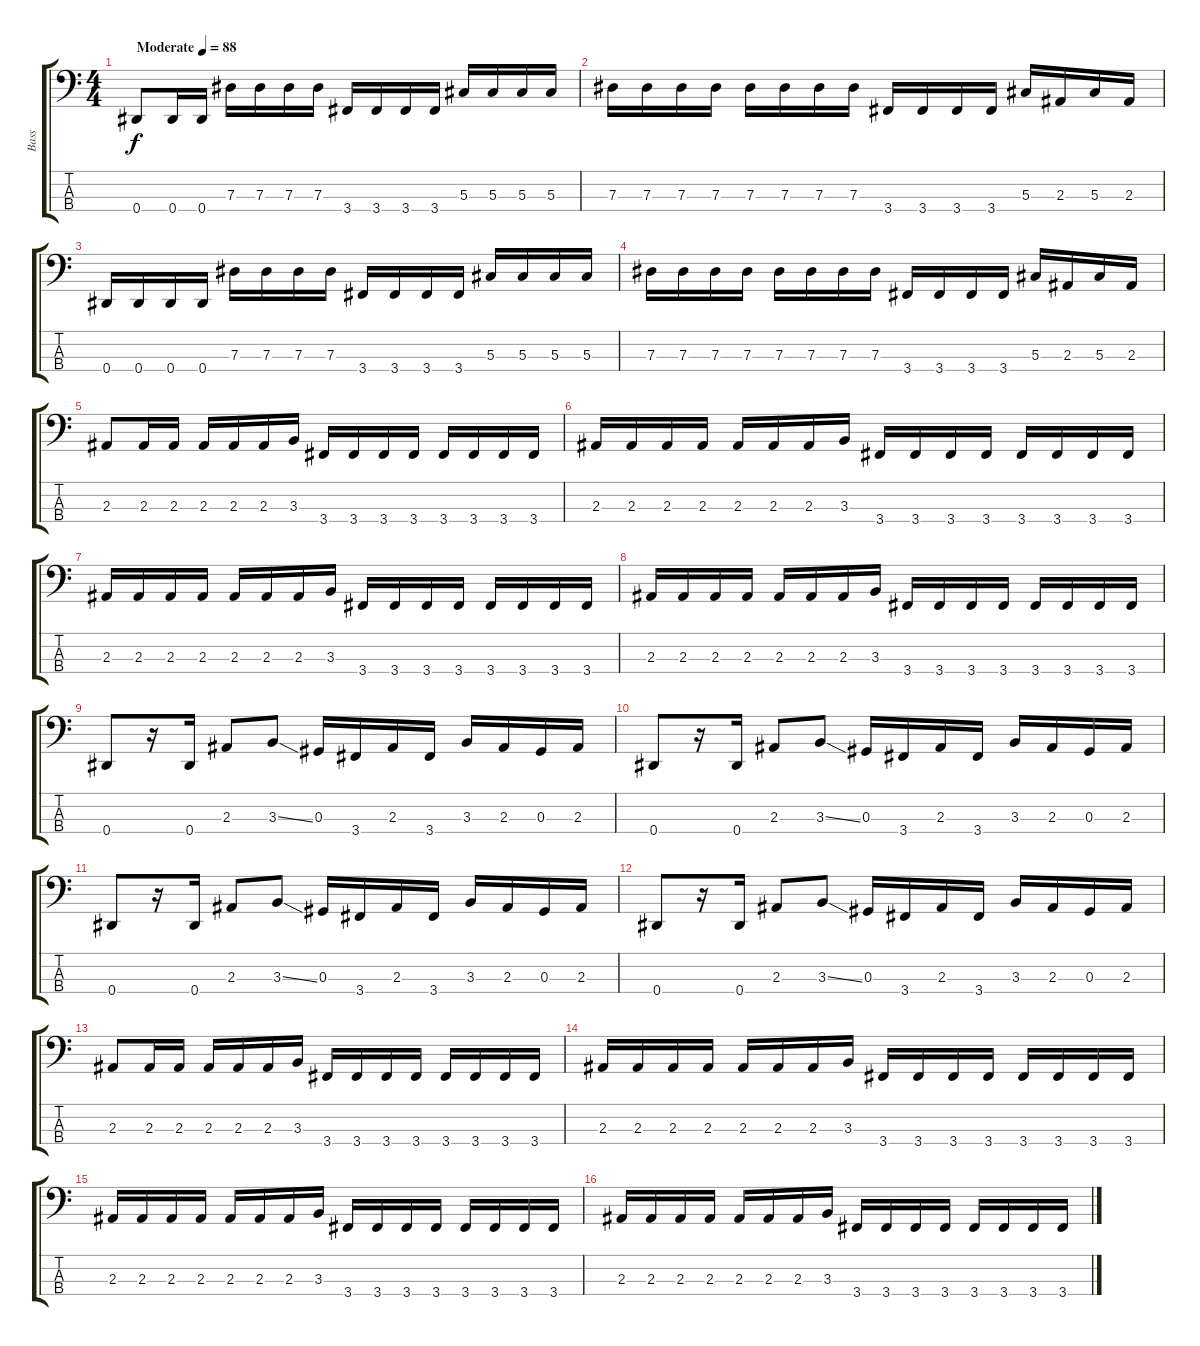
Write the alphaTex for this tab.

\track ("Bass" "Bass") {instrument electricbassfinger}
\staff {score tabs}
\tuning (Gb2 Db2 Ab1 Eb1) {hide}
\ts (4 4)
\tempo (88 "Moderate")
\clef f4
\ks c
0.4.8{dy f instrument electricbassfinger} 0.4.16 0.4.16 7.3.16 7.3.16 7.3.16 7.3.16 3.4.16 3.4.16 3.4.16 3.4.16 5.3.16 5.3.16 5.3.16 5.3.16 |
7.3.16 7.3.16 7.3.16 7.3.16 7.3.16 7.3.16 7.3.16 7.3.16 3.4.16 3.4.16 3.4.16 3.4.16 5.3.16 2.3.16 5.3.16 2.3.16 |
0.4.16 0.4.16 0.4.16 0.4.16 7.3.16 7.3.16 7.3.16 7.3.16 3.4.16 3.4.16 3.4.16 3.4.16 5.3.16 5.3.16 5.3.16 5.3.16 |
7.3.16 7.3.16 7.3.16 7.3.16 7.3.16 7.3.16 7.3.16 7.3.16 3.4.16 3.4.16 3.4.16 3.4.16 5.3.16 2.3.16 5.3.16 2.3.16 |
2.3.8 2.3.16 2.3.16 2.3.16 2.3.16 2.3.16 3.3.16 3.4.16 3.4.16 3.4.16 3.4.16 3.4.16 3.4.16 3.4.16 3.4.16 |
2.3.16 2.3.16 2.3.16 2.3.16 2.3.16 2.3.16 2.3.16 3.3.16 3.4.16 3.4.16 3.4.16 3.4.16 3.4.16 3.4.16 3.4.16 3.4.16 |
2.3.16 2.3.16 2.3.16 2.3.16 2.3.16 2.3.16 2.3.16 3.3.16 3.4.16 3.4.16 3.4.16 3.4.16 3.4.16 3.4.16 3.4.16 3.4.16 |
2.3.16 2.3.16 2.3.16 2.3.16 2.3.16 2.3.16 2.3.16 3.3.16 3.4.16 3.4.16 3.4.16 3.4.16 3.4.16 3.4.16 3.4.16 3.4.16 |
0.4.8 r.16 0.4.16 2.3.8 3.3{ss}.8 0.3.16 3.4.16 2.3.16 3.4.16 3.3.16 2.3.16 0.3.16 2.3.16 |
0.4.8 r.16 0.4.16 2.3.8 3.3{ss}.8 0.3.16 3.4.16 2.3.16 3.4.16 3.3.16 2.3.16 0.3.16 2.3.16 |
0.4.8 r.16 0.4.16 2.3.8 3.3{ss}.8 0.3.16 3.4.16 2.3.16 3.4.16 3.3.16 2.3.16 0.3.16 2.3.16 |
0.4.8 r.16 0.4.16 2.3.8 3.3{ss}.8 0.3.16 3.4.16 2.3.16 3.4.16 3.3.16 2.3.16 0.3.16 2.3.16 |
2.3.8 2.3.16 2.3.16 2.3.16 2.3.16 2.3.16 3.3.16 3.4.16 3.4.16 3.4.16 3.4.16 3.4.16 3.4.16 3.4.16 3.4.16 |
2.3.16 2.3.16 2.3.16 2.3.16 2.3.16 2.3.16 2.3.16 3.3.16 3.4.16 3.4.16 3.4.16 3.4.16 3.4.16 3.4.16 3.4.16 3.4.16 |
2.3.16 2.3.16 2.3.16 2.3.16 2.3.16 2.3.16 2.3.16 3.3.16 3.4.16 3.4.16 3.4.16 3.4.16 3.4.16 3.4.16 3.4.16 3.4.16 |
2.3.16 2.3.16 2.3.16 2.3.16 2.3.16 2.3.16 2.3.16 3.3.16 3.4.16 3.4.16 3.4.16 3.4.16 3.4.16 3.4.16 3.4.16 3.4.16
